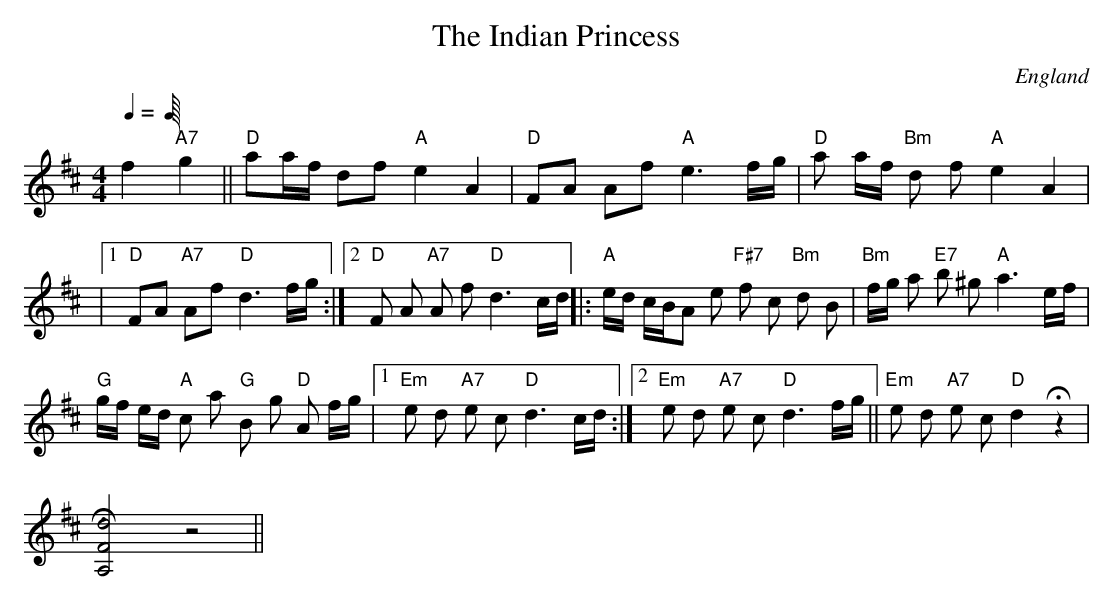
X:1
T:The Indian Princess
O:England
M:4/4
L:1/8
Q:1/4=
K:D
V:1
f2 "A7" g2  ||"D" aa/f/ df "A" e2 A2 |"D" FA Af "A" e3 f/g/|"D" a a/f/"Bm" d f"A" e2 A2 |
|1 "D" FA "A7" Af "D" d3 f/g/:|2 "D" F A"A7" A f"D" d3 c/d/||  |:"A" e/d/ c/B/A e"F#7" f c"Bm" d B|"Bm" f/g/ a"E7" b ^g"A" a3 e/f/|
"G" g/f/ e/d/"A" c a"G" B g"D" A f/g/|1 "Em" e d"A7" e c"D" d3 c/d/:|2 "Em" e d"A7" e c"D" d3 f/g/||"Em" e d"A7" e c"D" d2 Hz2 |
[Hd4F4 A,4]z4 ||
